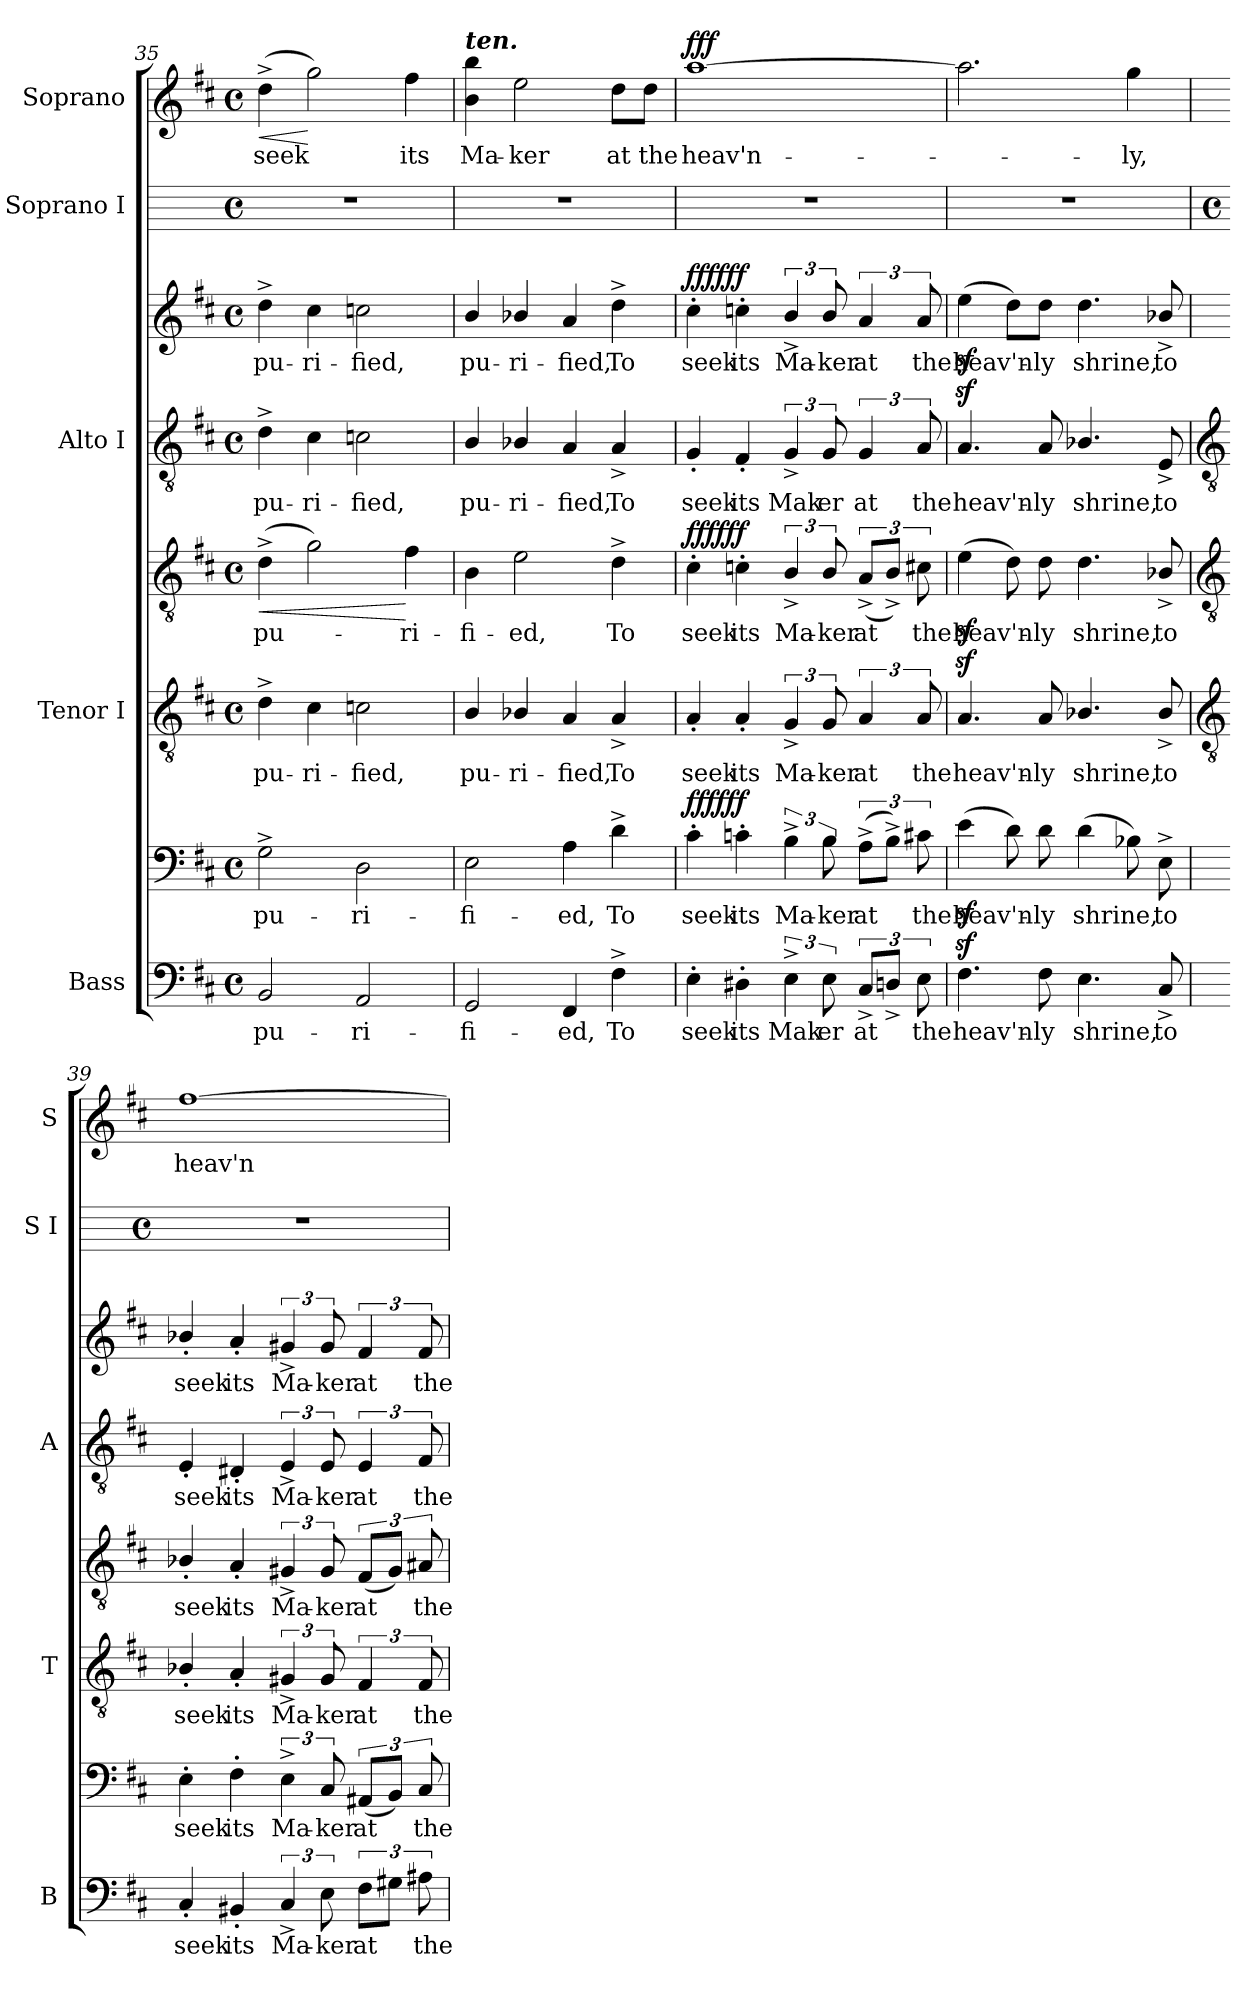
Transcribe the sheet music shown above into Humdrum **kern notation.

**kern	**text	**kern	**text	**dynam	**kern	**text	**kern	**text	**dynam	**kern	**text	**kern	**text	**dynam	**kern	**kern	**text	**dynam
*part5	*part5	*part5	*part5	*part5	*part4	*part4	*part4	*part4	*part4	*part3	*part3	*part3	*part3	*part3	*part2	*part1	*part1	*part1
*staff8	*staff8	*staff7	*staff7	*staff7/8	*staff6	*staff6	*staff5	*staff5	*staff5/6	*staff4	*staff4	*staff3	*staff3	*staff3/4	*staff2	*staff1	*staff1	*staff1
*I"Bass	*	*	*	*	*I"Tenor I	*	*	*	*	*I"Alto I	*	*	*	*	*I"Soprano I	*I"Soprano	*	*
*I'B	*	*	*	*	*I'T	*	*	*	*	*I'A	*	*	*	*	*I'S I	*I'S	*	*
!!LO:LB:g=z
*clefF4	*	*clefF4	*	*	*clefGv2	*	*clefGv2	*	*	*clefGv2	*	*clefG2	*	*	*	*clefG2	*	*
*k[f#c#]	*	*k[f#c#]	*	*	*k[f#c#]	*	*k[f#c#]	*	*	*k[f#c#]	*	*k[f#c#]	*	*	*	*k[f#c#]	*	*
*D:	*	*D:	*	*	*D:	*	*D:	*	*	*D:	*	*D:	*	*	*	*D:	*	*
*M4/4	*	*M4/4	*	*	*M4/4	*	*M4/4	*	*	*M4/4	*	*M4/4	*	*	*M4/4	*M4/4	*	*
*met(c)	*	*met(c)	*	*	*met(c)	*	*met(c)	*	*	*met(c)	*	*met(c)	*	*	*met(c)	*met(c)	*	*
=35	=35	=35	=35	=35	=35	=35	=35	=35	=35	=35	=35	=35	=35	=35	=35	=35	=35	=35
!	!LO:LY:b	!	!LO:LY:b	!	!	!LO:LY:b	!	!LO:LY:b	!LO:HP:b	!	!LO:LY:b	!	!LO:LY:b	!	!	!	!LO:LY:b	!LO:HP:b
2BB	-pu-	2G^	pu-	.	4d^	-pu-	(>4d^	pu-	<	4d^	pu-	4dd^	pu-	.	1r	(>4dd^	seek	<
!	!	!	!	!	!	!LO:LY:b	!	!	!	!	!LO:LY:b	!	!LO:LY:b	!	!	!	!	!
.	.	.	.	.	4c#	-ri-	2g)	.	.	4c#	-ri-	4cc#	-ri-	.	.	2gg)	.	[
!	!LO:LY:b	!	!LO:LY:b	!	!	!LO:LY:b	!	!	!	!	!LO:LY:b	!	!LO:LY:b	!	!	!	!	!
2AA	-ri-	2D	-ri-	.	2cn	-ﬁed,	.	.	.	2cn	-ﬁed,	2ccn	-ﬁed,	.	.	.	.	.
!	!	!	!	!	!	!	!	!LO:LY:b	!	!	!	!	!	!	!	!	!LO:LY:b	!
.	.	.	.	.	.	.	4f#	ri-	[	.	.	.	.	.	.	4ff#	its	.
=36	=36	=36	=36	=36	=36	=36	=36	=36	=36	=36	=36	=36	=36	=36	=36	=36	=36	=36
!	!	!	!	!	!	!	!	!	!	!	!	!	!	!	!	!LO:TX:a:Bi:t=ten.	!	!
!	!LO:LY:b	!	!LO:LY:b	!	!	!LO:LY:b	!	!LO:LY:b	!	!	!LO:LY:b	!	!LO:LY:b	!	!	!	!LO:LY:b	!
2GG	ﬁ-	2E	-ﬁ-	.	4B/	pu-	4B	ﬁ-	.	4B/	pu-	4b/	pu-	.	1r	4b 4bb	Ma-	.
!	!	!	!	!	!	!LO:LY:b	!	!LO:LY:b	!	!	!LO:LY:b	!	!LO:LY:b	!	!	!	!LO:LY:b	!
.	.	.	.	.	4B-X/	-ri-	2e	-ed,	.	4B-X/	-ri-	4b-X/	-ri-	.	.	2ee	-ker	.
!	!LO:LY:b	!	!LO:LY:b	!	!	!LO:LY:b	!	!	!	!	!LO:LY:b	!	!LO:LY:b	!	!	!	!	!
4FF#	-ed,	4A	-ed,	.	4A	-ﬁed,	.	.	.	4A	-ﬁed,	4a	-ﬁed,	.	.	.	.	.
!	!LO:LY:b	!	!LO:LY:b	!	!	!LO:LY:b	!	!LO:LY:b	!	!	!LO:LY:b	!	!LO:LY:b	!	!	!	!LO:LY:b	!
4F#^	To	4d^	To	.	4A^	To	4d^	To	.	4A^	To	4dd^	To	.	.	8dd\L	at	.
!	!	!	!	!	!	!	!	!	!	!	!	!	!	!	!	!	!LO:LY:b	!
.	.	.	.	.	.	.	.	.	.	.	.	.	.	.	.	8dd\J	the	.
=37	=37	=37	=37	=37	=37	=37	=37	=37	=37	=37	=37	=37	=37	=37	=37	=37	=37	=37
!	!LO:LY:b	!	!LO:LY:b	!LO:DY:b=2	!	!LO:LY:b	!	!LO:LY:b	!	!	!LO:LY:b	!	!LO:LY:b	!	!	!	!LO:LY:b	!
!	!	!	!	!LO:DY:n=1:b	!	!	!	!	!LO:DY:b=2	!	!	!	!	!	!	!	!	!
!	!	!	!	!	!	!	!	!	!LO:DY:n=1:b	!	!	!	!	!LO:DY:b=2	!	!	!	!
!	!	!	!	!	!	!	!	!	!	!	!	!	!	!LO:DY:n=1:b	!	!	!	!LO:DY:b
4E'	seek	4c#'	seek	fff fff	4A'	seek	4c#'	seek	fff fff	4G'	seek	4cc#'	seek	fff fff	1r	[1aa	heav'n-	fff
!	!LO:LY:b	!	!LO:LY:b	!	!	!LO:LY:b	!	!LO:LY:b	!	!	!LO:LY:b	!	!LO:LY:b	!	!	!	!	!
4D#X'	its	4cn'	its	.	4A'	its	4cn'	its	.	4F#'	its	4ccn'	its	.	.	.	.	.
!	!LO:LY:b	!	!LO:LY:b	!	!	!LO:LY:b	!	!LO:LY:b	!	!	!LO:LY:b	!	!LO:LY:b	!	!	!	!	!
6E^	Mak	6B^	Ma-	.	6G^	Ma-	6B^/	Ma-	.	6G^	Mak	6b^/	Ma-	.	.	.	.	.
!	!LO:LY:b	!	!LO:LY:b	!	!	!LO:LY:b	!	!LO:LY:b	!	!	!LO:LY:b	!	!LO:LY:b	!	!	!	!	!
12E	er	12B	-ker	.	12G	-ker	12B/	-ker	.	12G	er	12b/	-ker	.	.	.	.	.
!	!LO:LY:b	!	!LO:LY:b	!	!	!LO:LY:b	!	!LO:LY:b	!	!	!LO:LY:b	!	!LO:LY:b	!	!	!	!	!
12C#^L	at	(>12A^L	at	.	6A	at	(<12A^L	at	.	6G	at	6a	at	.	.	.	.	.
12Dn^J	.	12B^J)	.	.	.	.	12B^J)	.	.	.	.	.	.	.	.	.	.	.
!	!LO:LY:b	!	!LO:LY:b	!	!	!LO:LY:b	!	!LO:LY:b	!	!	!LO:LY:b	!	!LO:LY:b	!	!	!	!	!
12E	the	12c#X	the	.	12A	the	12c#X	the	.	12A	the	12a	the	.	.	.	.	.
=38	=38	=38	=38	=38	=38	=38	=38	=38	=38	=38	=38	=38	=38	=38	=38	=38	=38	=38
!	!LO:LY:b	!	!LO:LY:b	!	!	!LO:LY:b	!	!LO:LY:b	!	!	!LO:LY:b	!	!LO:LY:b	!	!	!	!	!
4.F#z<	heav'n-	(>4ez<	heav'n-	.	4.Az<	heav'n-	(>4ez<	heav'n-	.	4.Az<	heav'n-	(>4eez<	heav'n-	.	1r	2.aa]	.	.
.	.	8d)	.	.	.	.	8d)	.	.	.	.	8dd\L)	.	.	.	.	.	.
!	!LO:LY:b	!	!LO:LY:b	!	!	!LO:LY:b	!	!LO:LY:b	!	!	!LO:LY:b	!	!LO:LY:b	!	!	!	!	!
8F#	-ly	8d	ly	.	8A	-ly	8d	ly	.	8A	-ly	8dd\J	ly	.	.	.	.	.
!	!LO:LY:b	!	!LO:LY:b	!	!	!LO:LY:b	!	!LO:LY:b	!	!	!LO:LY:b	!	!LO:LY:b	!	!	!	!	!
4.E	shrine,	(>4d	shrine,	.	4.B-X/	shrine,	4.d	shrine,	.	4.B-X/	shrine,	4.dd	shrine,	.	.	.	.	.
!	!	!	!	!	!	!	!	!	!	!	!	!	!	!	!	!	!LO:LY:b	!
.	.	8B-X)	.	.	.	.	.	.	.	.	.	.	.	.	.	4gg	ly,	.
!	!LO:LY:b	!	!LO:LY:b	!	!	!LO:LY:b	!	!LO:LY:b	!	!	!LO:LY:b	!	!LO:LY:b	!	!	!	!	!
8C#^	to	8E^	to	.	8B-^/	to	8B-X^/	to	.	8E^	to	8b-X^/	to	.	.	.	.	.
!!LO:LB:g=z
=39	=39	=39	=39	=39	=39	=39	=39	=39	=39	=39	=39	=39	=39	=39	=39	=39	=39	=39
*	*	*	*	*	*clefGv2	*	*clefGv2	*	*	*clefGv2	*	*	*	*	*	*	*	*
*	*	*	*	*	*	*	*	*	*	*	*	*	*	*	*M4/4	*	*	*
*	*	*	*	*	*	*	*	*	*	*	*	*	*	*	*met(c)	*	*	*
!	!LO:LY:b	!	!LO:LY:b	!	!	!LO:LY:b	!	!LO:LY:b	!	!	!LO:LY:b	!	!LO:LY:b	!	!	!	!LO:LY:b	!
4C#'	seek	4E'	seek	.	4B-X'/	seek	4B-X'/	seek	.	4E'	seek	4b-X'/	seek	.	1r	[1ff#	heav'n-	.
!	!LO:LY:b	!	!LO:LY:b	!	!	!LO:LY:b	!	!LO:LY:b	!	!	!LO:LY:b	!	!LO:LY:b	!	!	!	!	!
4BB#X'	its	4F#'	its	.	4A'	its	4A'	its	.	4D#X'	its	4a'	its	.	.	.	.	.
!	!LO:LY:b	!	!LO:LY:b	!	!	!LO:LY:b	!	!LO:LY:b	!	!	!LO:LY:b	!	!LO:LY:b	!	!	!	!	!
6C#^	Ma-	6E^	Ma-	.	6G#X^	Ma-	6G#X^	Ma-	.	6E^	Ma-	6g#X^	Ma-	.	.	.	.	.
!	!LO:LY:b	!	!LO:LY:b	!	!	!LO:LY:b	!	!LO:LY:b	!	!	!LO:LY:b	!	!LO:LY:b	!	!	!	!	!
12E	-ker	12C#	-ker	.	12G#	-ker	12G#	-ker	.	12E	-ker	12g#	-ker	.	.	.	.	.
!	!LO:LY:b	!	!LO:LY:b	!	!	!LO:LY:b	!	!LO:LY:b	!	!	!LO:LY:b	!	!LO:LY:b	!	!	!	!	!
12F#L	at	(<12AA#XL	at	.	6F#	at	(<12F#L	at	.	6E	at	6f#	at	.	.	.	.	.
12G#XJ	.	12BBJ)	.	.	.	.	12G#J)	.	.	.	.	.	.	.	.	.	.	.
!	!LO:LY:b	!	!LO:LY:b	!	!	!LO:LY:b	!	!LO:LY:b	!	!	!LO:LY:b	!	!LO:LY:b	!	!	!	!	!
12A#X	the	12C#	the	.	12F#	the	12A#X	the	.	12F#	the	12f#	the	.	.	.	.	.
=	=	=	=	=	=	=	=	=	=	=	=	=	=	=	=	=	=	=
*-	*-	*-	*-	*-	*-	*-	*-	*-	*-	*-	*-	*-	*-	*-	*-	*-	*-	*-
